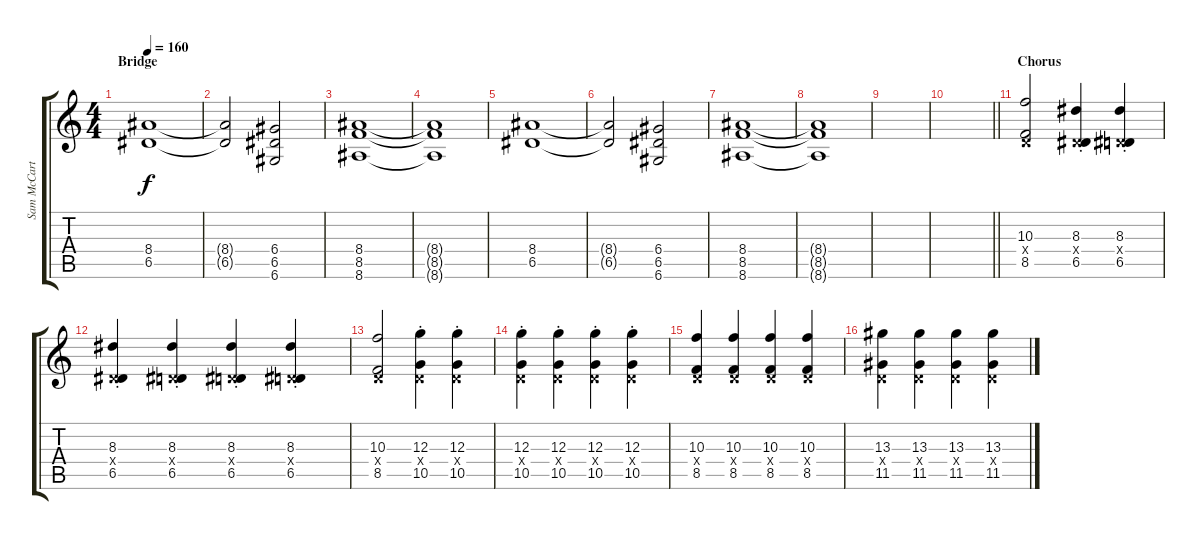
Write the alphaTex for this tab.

\track ("Sam McCarthy" "Sam McCart") {instrument overdrivenguitar}
\staff {score tabs}
\tuning (E4 B3 G3 D3 A2 D2) {hide}
\ts (4 4)
\section ("" "Bridge")
\tempo 160
\clef g2
\ks c
(8.4 6.5).1{dy f volume 14 instrument electricguitarclean} |
(8.4{t} 6.5{t}).2 (6.4 6.5 6.6).2 |
(8.4 8.5 8.6).1 |
(8.4{t} 8.5{t} 8.6{t}).1 |
(8.4 6.5).1 |
(8.4{t} 6.5{t}).2 (6.4 6.5 6.6).2 |
(8.4 8.5 8.6).1 |
(8.4{t} 8.5{t} 8.6{t}).1 |
|
\barLineRight lightlight
|
\section ("" "Chorus")
(10.3 0.4{x} 8.5).2{volume 7} (8.3{st} 0.4{x} 6.5{st}).4 (8.3{st} 0.4{x} 6.5{st}).4 |
(8.3{st} 0.4{x} 6.5{st}).4 (8.3{st} 0.4{x} 6.5{st}).4 (8.3{st} 0.4{x} 6.5{st}).4 (8.3{st} 0.4{x} 6.5{st}).4 |
(10.3 0.4{x} 8.5).2 (12.3{st} 0.4{x} 10.5{st}).4 (12.3{st} 0.4{x} 10.5{st}).4 |
(12.3{st} 0.4{x} 10.5{st}).4 (12.3{st} 0.4{x} 10.5{st}).4 (12.3{st} 0.4{x} 10.5{st}).4 (12.3{st} 0.4{x} 10.5{st}).4 |
(10.3 0.4{x} 8.5).4 (10.3 0.4{x} 8.5).4 (10.3 0.4{x} 8.5).4 (10.3 0.4{x} 8.5).4 |
(13.3 0.4{x} 11.5).4 (13.3 0.4{x} 11.5).4 (13.3 0.4{x} 11.5).4 (13.3 0.4{x} 11.5).4
